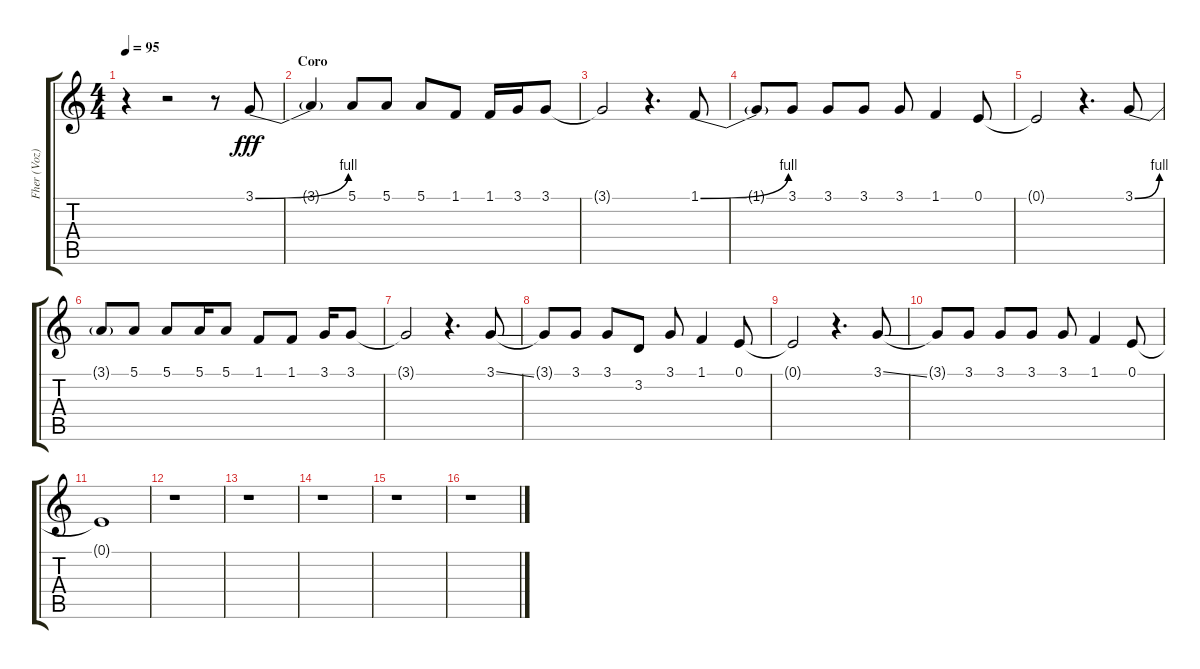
\track ("Fher (Voz)" "Fher (Voz)") {instrument violin}
\staff {score tabs}
\tuning (E4 B3 G3 D3 A2 E2) {hide}
\ts (4 4)
\tempo 95
\clef g2
\ks c
r.4{dy fff} r.2 r.8 3.1{be (bend 0 0 60 4)}.8 |
\section ("" "Coro")
3.1{t}.4 5.1.8 5.1.8 5.1.8 1.1.8 1.1.16 3.1.16 3.1.8 |
3.1{t}.2 r.4{d} 1.1{be (bend 0 0 60 4)}.8 |
1.1{t}.8 3.1.8 3.1.8 3.1.8 3.1.8 1.1.4 0.1.8 |
0.1{t}.2 r.4{d} 3.1{be (bend 0 0 60 4)}.8 |
3.1{t}.8 5.1.8 5.1.8 5.1.16 5.1.8 1.1.8 1.1.8 3.1.16 3.1.8 |
3.1{t}.2 r.4{d} 3.1{ss}.8 |
3.1{t}.8 3.1.8 3.1.8 3.2.8 3.1.8 1.1.4 0.1.8 |
0.1{t}.2 r.4{d} 3.1{ss}.8 |
3.1{t}.8 3.1.8 3.1.8 3.1.8 3.1.8 1.1.4 0.1.8 |
\section ("" "")
0.1{t}.1 |
r.1 |
r.1 |
r.1 |
r.1 |
r.1
